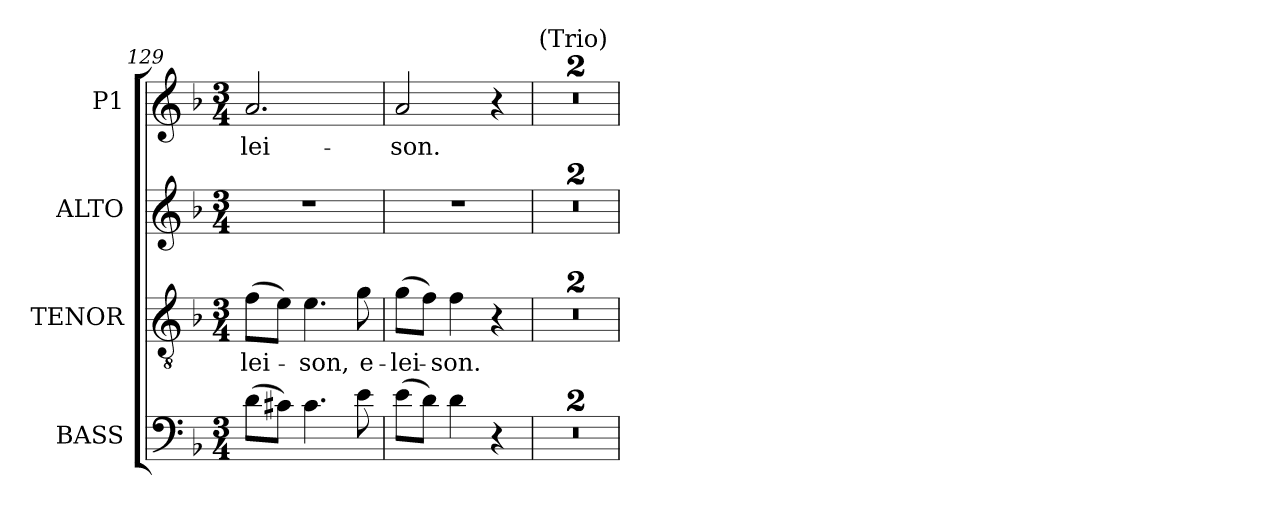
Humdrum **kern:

**kern	**kern	**text	**kern	**kern	**text
*part4	*part3	*part3	*part2	*part1	*part1
*staff4	*staff3	*staff3	*staff2	*staff1	*staff1
*I"BASS	*I"TENOR	*	*I"ALTO	*I"P1	*
*clefF4	*clefGv2	*	*clefG2	*clefG2	*
*	*ITrd7c12	*	*	*	*
*k[b-]	*k[b-]	*	*k[b-]	*k[b-]	*
*F:	*F:	*	*F:	*F:	*
*M3/4	*M3/4	*	*M3/4	*M3/4	*
=129	=129	=129	=129	=129	=129
!	!	!LO:LY:b:color=#000000	!LO:N:vis=1	!	!
!	!	!	!	!	!LO:LY:b:color=#000000
(8di\L	(8Fi\L	-lei-	2.r	2.ai/	-lei-
8c#Xi\J)	8Ei\J)	.	.	.	.
!	!	!LO:LY:b:color=#000000	!	!	!
4.c#i\	4.Ei\	-son,	.	.	.
!	!	!LO:LY:b:color=#000000	!	!	!
8ei\	8Gi\	e-	.	.	.
=130	=130	=130	=130	=130	=130
!	!	!LO:LY:b:color=#000000	!LO:N:vis=1	!	!
!	!	!	!	!	!LO:LY:b:color=#000000
(8ei\L	(8Gi\L	-lei-	2.r	2ai/	-son.
8di\J)	8Fi\J)	.	.	.	.
!	!	!LO:LY:b:color=#000000	!	!	!
4di\	4Fi\	-son.	.	.	.
4r	4r	.	.	4r	.
!!LO:LB:g=z
=131	=131	=131	=131	=131	=131
!	!	!	!	!LO:TX:a:t=(Trio)	!
2.r	2.r	.	2.r	2.r	.
=132	=132	=132	=132	=132	=132
2.r	2.r	.	2.r	2.r	.
=	=	=	=	=	=
*-	*-	*-	*-	*-	*-
